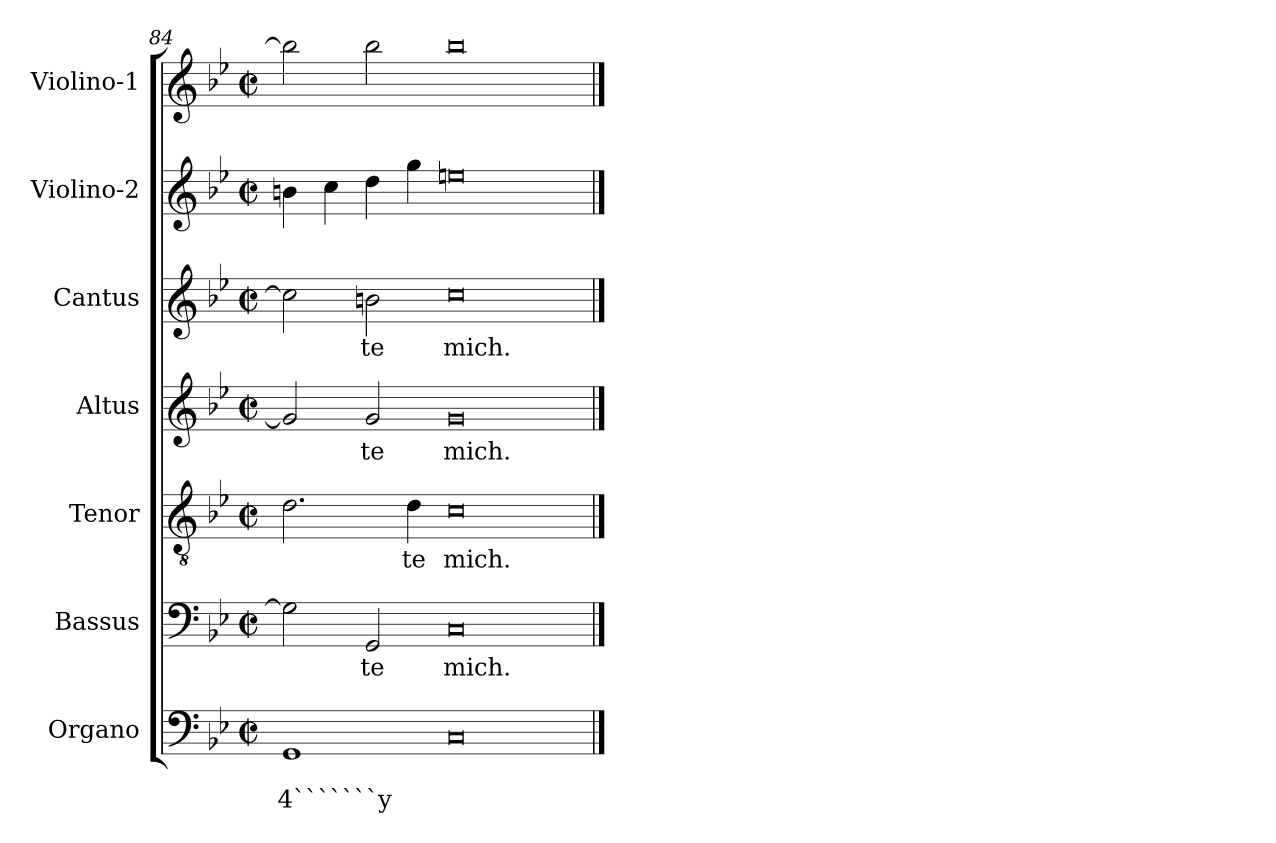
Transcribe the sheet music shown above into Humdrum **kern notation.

**kern	**text	**text	**kern	**text	**kern	**text	**kern	**text	**kern	**text	**kern	**kern
*part7	*part7	*part7	*part6	*part6	*part5	*part5	*part4	*part4	*part3	*part3	*part2	*part1
*staff7	*staff7	*staff7	*staff6	*staff6	*staff5	*staff5	*staff4	*staff4	*staff3	*staff3	*staff2	*staff1
*I"Organo	*	*	*I"Bassus	*	*I"Tenor	*	*I"Altus	*	*I"Cantus	*	*I"Violino-2	*I"Violino-1
*I'Og	*	*	*I'B	*	*I'T	*	*I'A	*	*I'C	*	*I'V2	*I'V1
*clefF4	*	*	*clefF4	*	*clefGv2	*	*clefG2	*	*clefG2	*	*clefG2	*clefG2
*k[b-e-]	*	*	*k[b-e-]	*	*k[b-e-]	*	*k[b-e-]	*	*k[b-e-]	*	*k[b-e-]	*k[b-e-]
*B-:	*	*	*B-:	*	*B-:	*	*B-:	*	*B-:	*	*B-:	*B-:
*M2/2	*	*	*M2/2	*	*M2/2	*	*M2/2	*	*M2/2	*	*M2/2	*M2/2
*met(c|)	*	*	*met(c|)	*	*met(c|)	*	*met(c|)	*	*met(c|)	*	*met(c|)	*met(c|)
=84	=84	=84	=84	=84	=84	=84	=84	=84	=84	=84	=84	=84
!	!	!LO:LY:b	!	!	!	!	!	!	!	!	!	!
1GG	.	4```````y	2G\]	.	2.d\	.	2g/]	.	2cc\]	.	4bn\	2bb-\]
.	.	.	.	.	.	.	.	.	.	.	4cc\	.
!	!	!	!	!LO:LY:b	!	!	!	!	!	!	!	!
!	!	!	!	!	!	!	!	!LO:LY:b	!	!	!	!
!	!	!	!	!	!	!	!	!	!	!LO:LY:b	!	!
.	.	.	2GG/	-te	.	.	2g/	-te	2bn\	-te	4dd\	2bb-\
!	!	!	!	!	!	!LO:LY:b	!	!	!	!	!	!
.	.	.	.	.	4d\	-te	.	.	.	.	4gg\	.
!	!	!	!	!LO:LY:b	!	!	!	!	!	!	!	!
!	!	!	!	!	!	!LO:LY:b	!	!	!	!	!	!
!	!	!	!	!	!	!	!	!LO:LY:b	!	!	!	!
!	!	!	!	!	!	!	!	!	!	!LO:LY:b	!	!
0C	.	.	0C	mich.	0c	mich.	0g	mich.	0cc	mich.	0een	0bb-
==	==	==	==	==	==	==	==	==	==	==	==	==
*-	*-	*-	*-	*-	*-	*-	*-	*-	*-	*-	*-	*-
